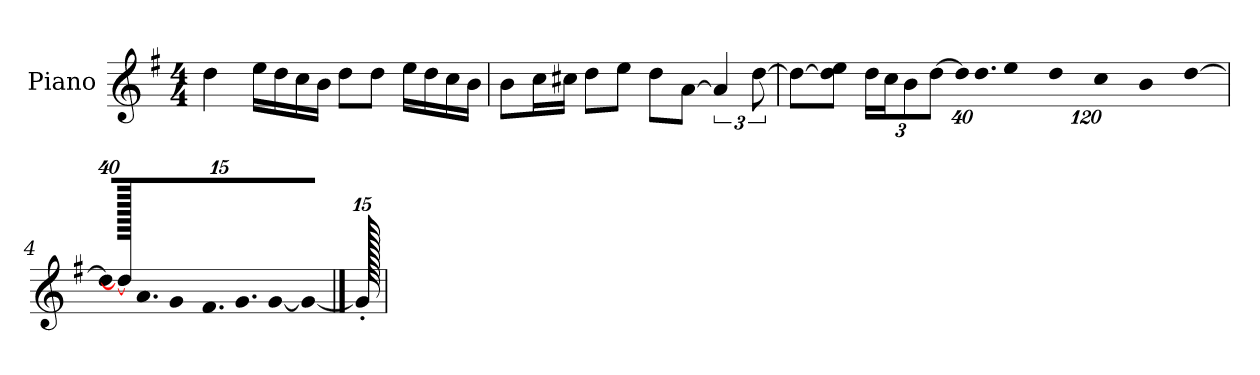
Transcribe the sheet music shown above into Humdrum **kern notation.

**kern
*part1
*staff1
*I"Piano
*I'P-no
*clefG2
*k[f#]
*M4/4
*MM90
=1
4dd\
16ee\LL
16dd\
16cc\
16b\JJ
8dd\L
8dd\J
16ee\LL
16dd\
16cc\
16b\JJ
=2
8b\L
16cc\L
16cc#X\JJ
8dd\L
8ee\J
8dd\L
[8a\J
6a/]
[12dd\
=3
8dd\L_
8dd\] 8ee\J
*Xbrackettup
24dd\LL
24cc\J
12b\
[12dd\J
!LO:N:vis=32
640%23dd\KLL]
!LO:N:vis=16.
960%103dd\
!LO:N:vis=16
1920%137ee\
!LO:N:vis=16
1920%137dd\
!LO:N:vis=16
1920%137cc\
!LO:N:vis=32
640%23b\K
[384%41dd\J
!!LO:LB:g=z
=4
!LO:N:vis=32
640%23dd/KLL]
1920dd\_
!LO:N:vis=16.
960%103a/J
!LO:N:vis=8
960%137g/
!LO:N:vis=16.
960%103f#/L
!LO:N:vis=16.
960%103g/JJ
[480%17g/
640%297g/_
==5
1920g'/]
=
*-
